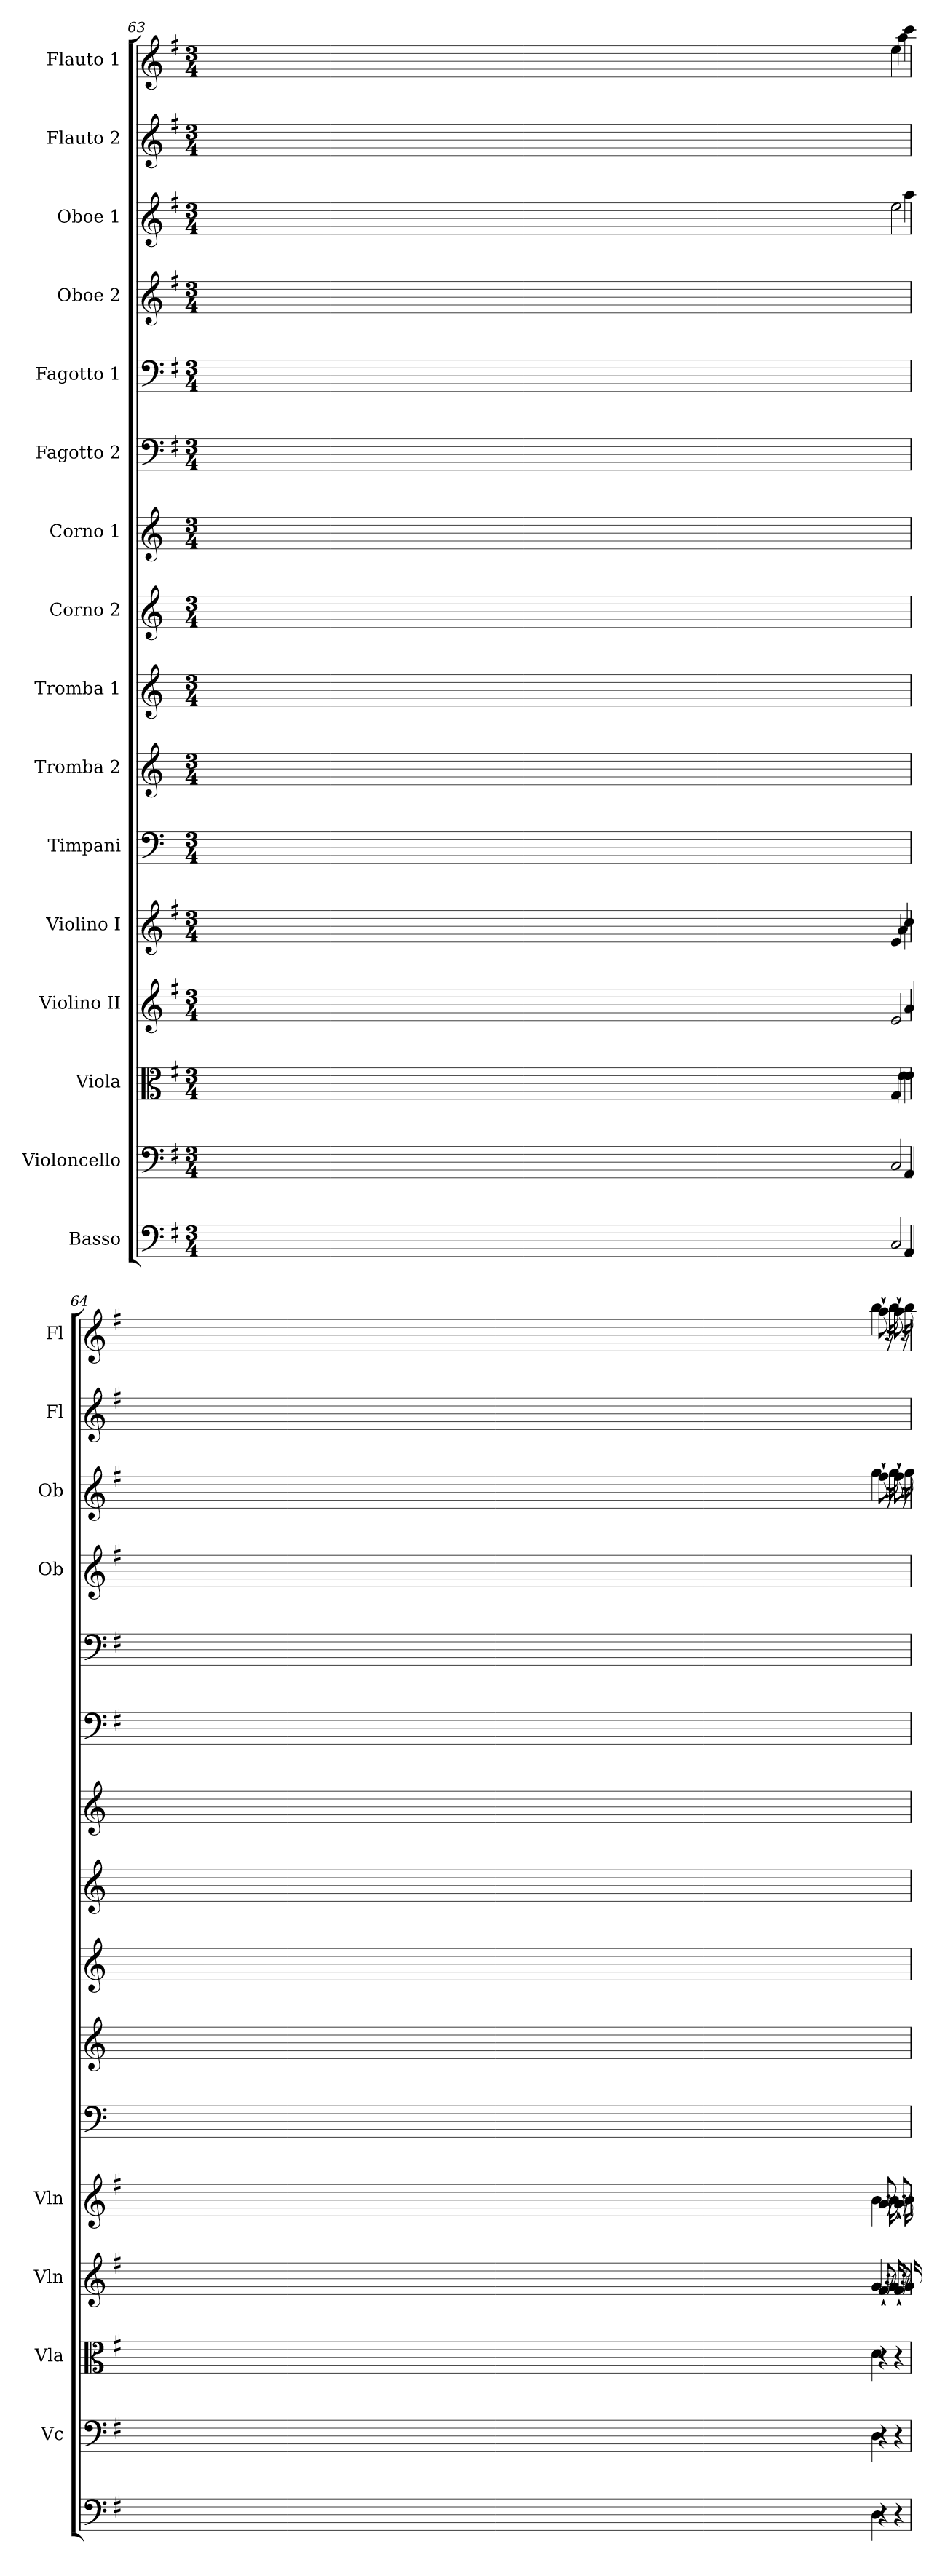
**kern	**kern	**kern	**kern	**kern	**kern	**kern	**kern	**kern	**kern	**kern	**kern	**kern	**kern	**kern	**kern
*part16	*part15	*part14	*part13	*part12	*part11	*part10	*part9	*part8	*part7	*part6	*part5	*part4	*part3	*part2	*part1
*staff16	*staff15	*staff14	*staff13	*staff12	*staff11	*staff10	*staff9	*staff8	*staff7	*staff6	*staff5	*staff4	*staff3	*staff2	*staff1
*I"Basso	*I"Violoncello	*I"Viola	*I"Violino II	*I"Violino I	*I"Timpani	*I"Tromba 2	*I"Tromba 1	*I"Corno 2	*I"Corno 1	*I"Fagotto 2	*I"Fagotto 1	*I"Oboe 2	*I"Oboe 1	*I"Flauto 2	*I"Flauto 1
*	*I'Vc	*I'Vla	*I'Vln	*I'Vln	*	*	*	*	*	*	*	*I'Ob	*I'Ob	*I'Fl	*I'Fl
*clefF4	*clefF4	*clefC3	*clefG2	*clefG2	*clefF4	*clefG2	*clefG2	*clefG2	*clefG2	*clefF4	*clefF4	*clefG2	*clefG2	*clefG2	*clefG2
*ITrd7c12	*	*	*	*	*	*ITrd1c2	*ITrd1c2	*ITrd3c5	*ITrd3c5	*	*	*	*	*	*
*k[f#]	*k[f#]	*k[f#]	*k[f#]	*k[f#]	*	*	*	*	*	*k[f#]	*k[f#]	*k[f#]	*k[f#]	*k[f#]	*k[f#]
*M3/4	*M3/4	*M3/4	*M3/4	*M3/4	*M3/4	*M3/4	*M3/4	*M3/4	*M3/4	*M3/4	*M3/4	*M3/4	*M3/4	*M3/4	*M3/4
=63	=63	=63	=63	=63	=63	=63	=63	=63	=63	=63	=63	=63	=63	=63	=63
1ryy	1ryy	1ryy	1ryy	1ryy	1ryy	1ryy	1ryy	1ryy	1ryy	1ryy	1ryy	1ryy	1ryy	1ryy	1ryy
1ryy	1ryy	1ryy	1ryy	1ryy	1ryy	1ryy	1ryy	1ryy	1ryy	1ryy	1ryy	1ryy	1ryy	1ryy	1ryy
1ryy	1ryy	1ryy	1ryy	1ryy	1ryy	1ryy	1ryy	1ryy	1ryy	1ryy	1ryy	1ryy	1ryy	1ryy	1ryy
1ryy	1ryy	1ryy	1ryy	1ryy	1ryy	1ryy	1ryy	1ryy	1ryy	1ryy	1ryy	1ryy	1ryy	1ryy	1ryy
1ryy	1ryy	1ryy	1ryy	1ryy	1ryy	1ryy	1ryy	1ryy	1ryy	1ryy	1ryy	1ryy	1ryy	1ryy	1ryy
1ryy	1ryy	1ryy	1ryy	1ryy	1ryy	1ryy	1ryy	1ryy	1ryy	1ryy	1ryy	1ryy	1ryy	1ryy	1ryy
1ryy	1ryy	1ryy	1ryy	1ryy	1ryy	1ryy	1ryy	1ryy	1ryy	1ryy	1ryy	1ryy	1ryy	1ryy	1ryy
1ryy	1ryy	1ryy	1ryy	1ryy	1ryy	1ryy	1ryy	1ryy	1ryy	1ryy	1ryy	1ryy	1ryy	1ryy	1ryy
1ryy	1ryy	1ryy	1ryy	1ryy	1ryy	1ryy	1ryy	1ryy	1ryy	1ryy	1ryy	1ryy	1ryy	1ryy	1ryy
1ryy	1ryy	1ryy	1ryy	1ryy	1ryy	1ryy	1ryy	1ryy	1ryy	1ryy	1ryy	1ryy	1ryy	1ryy	1ryy
1ryy	1ryy	1ryy	1ryy	1ryy	1ryy	1ryy	1ryy	1ryy	1ryy	1ryy	1ryy	1ryy	1ryy	1ryy	1ryy
1ryy	1ryy	1ryy	1ryy	1ryy	1ryy	1ryy	1ryy	1ryy	1ryy	1ryy	1ryy	1ryy	1ryy	1ryy	1ryy
1ryy	1ryy	1ryy	1ryy	1ryy	1ryy	1ryy	1ryy	1ryy	1ryy	1ryy	1ryy	1ryy	1ryy	1ryy	1ryy
1ryy	1ryy	1ryy	1ryy	1ryy	1ryy	1ryy	1ryy	1ryy	1ryy	1ryy	1ryy	1ryy	1ryy	1ryy	1ryy
1ryy	1ryy	1ryy	1ryy	1ryy	1ryy	1ryy	1ryy	1ryy	1ryy	1ryy	1ryy	1ryy	1ryy	1ryy	1ryy
1ryy	1ryy	1ryy	1ryy	1ryy	1ryy	1ryy	1ryy	1ryy	1ryy	1ryy	1ryy	1ryy	1ryy	1ryy	1ryy
1ryy	1ryy	1ryy	1ryy	1ryy	1ryy	1ryy	1ryy	1ryy	1ryy	1ryy	1ryy	1ryy	1ryy	1ryy	1ryy
1ryy	1ryy	1ryy	1ryy	1ryy	1ryy	1ryy	1ryy	1ryy	1ryy	1ryy	1ryy	1ryy	1ryy	1ryy	1ryy
1ryy	1ryy	1ryy	1ryy	1ryy	1ryy	1ryy	1ryy	1ryy	1ryy	1ryy	1ryy	1ryy	1ryy	1ryy	1ryy
1ryy	1ryy	1ryy	1ryy	1ryy	1ryy	1ryy	1ryy	1ryy	1ryy	1ryy	1ryy	1ryy	1ryy	1ryy	1ryy
1ryy	1ryy	1ryy	1ryy	1ryy	1ryy	1ryy	1ryy	1ryy	1ryy	1ryy	1ryy	1ryy	1ryy	1ryy	1ryy
1ryy	1ryy	1ryy	1ryy	1ryy	1ryy	1ryy	1ryy	1ryy	1ryy	1ryy	1ryy	1ryy	1ryy	1ryy	1ryy
1ryy	1ryy	1ryy	1ryy	1ryy	1ryy	1ryy	1ryy	1ryy	1ryy	1ryy	1ryy	1ryy	1ryy	1ryy	1ryy
1ryy	1ryy	1ryy	1ryy	1ryy	1ryy	1ryy	1ryy	1ryy	1ryy	1ryy	1ryy	1ryy	1ryy	1ryy	1ryy
1ryy	1ryy	1ryy	1ryy	1ryy	1ryy	1ryy	1ryy	1ryy	1ryy	1ryy	1ryy	1ryy	1ryy	1ryy	1ryy
1ryy	1ryy	1ryy	1ryy	1ryy	1ryy	1ryy	1ryy	1ryy	1ryy	1ryy	1ryy	1ryy	1ryy	1ryy	1ryy
1ryy	1ryy	1ryy	1ryy	1ryy	1ryy	1ryy	1ryy	1ryy	1ryy	1ryy	1ryy	1ryy	1ryy	1ryy	1ryy
1ryy	1ryy	1ryy	1ryy	1ryy	1ryy	1ryy	1ryy	1ryy	1ryy	1ryy	1ryy	1ryy	1ryy	1ryy	1ryy
1ryy	1ryy	1ryy	1ryy	1ryy	1ryy	1ryy	1ryy	1ryy	1ryy	1ryy	1ryy	1ryy	1ryy	1ryy	1ryy
1ryy	1ryy	1ryy	1ryy	1ryy	1ryy	1ryy	1ryy	1ryy	1ryy	1ryy	1ryy	1ryy	1ryy	1ryy	1ryy
1ryy	1ryy	1ryy	1ryy	1ryy	1ryy	1ryy	1ryy	1ryy	1ryy	1ryy	1ryy	1ryy	1ryy	1ryy	1ryy
1ryy	1ryy	1ryy	1ryy	1ryy	1ryy	1ryy	1ryy	1ryy	1ryy	1ryy	1ryy	1ryy	1ryy	1ryy	1ryy
1ryy	1ryy	1ryy	1ryy	1ryy	1ryy	1ryy	1ryy	1ryy	1ryy	1ryy	1ryy	1ryy	1ryy	1ryy	1ryy
1ryy	1ryy	1ryy	1ryy	1ryy	1ryy	1ryy	1ryy	1ryy	1ryy	1ryy	1ryy	1ryy	1ryy	1ryy	1ryy
1ryy	1ryy	1ryy	1ryy	1ryy	1ryy	1ryy	1ryy	1ryy	1ryy	1ryy	1ryy	1ryy	1ryy	1ryy	1ryy
1ryy	1ryy	1ryy	1ryy	1ryy	1ryy	1ryy	1ryy	1ryy	1ryy	1ryy	1ryy	1ryy	1ryy	1ryy	1ryy
1ryy	1ryy	1ryy	1ryy	1ryy	1ryy	1ryy	1ryy	1ryy	1ryy	1ryy	1ryy	1ryy	1ryy	1ryy	1ryy
1ryy	1ryy	1ryy	1ryy	1ryy	1ryy	1ryy	1ryy	1ryy	1ryy	1ryy	1ryy	1ryy	1ryy	1ryy	1ryy
1ryy	1ryy	1ryy	1ryy	1ryy	1ryy	1ryy	1ryy	1ryy	1ryy	1ryy	1ryy	1ryy	1ryy	1ryy	1ryy
1ryy	1ryy	1ryy	1ryy	1ryy	1ryy	1ryy	1ryy	1ryy	1ryy	1ryy	1ryy	1ryy	1ryy	1ryy	1ryy
1ryy	1ryy	1ryy	1ryy	1ryy	1ryy	1ryy	1ryy	1ryy	1ryy	1ryy	1ryy	1ryy	1ryy	1ryy	1ryy
1ryy	1ryy	1ryy	1ryy	1ryy	1ryy	1ryy	1ryy	1ryy	1ryy	1ryy	1ryy	1ryy	1ryy	1ryy	1ryy
1ryy	1ryy	1ryy	1ryy	1ryy	1ryy	1ryy	1ryy	1ryy	1ryy	1ryy	1ryy	1ryy	1ryy	1ryy	1ryy
1ryy	1ryy	1ryy	1ryy	1ryy	1ryy	1ryy	1ryy	1ryy	1ryy	1ryy	1ryy	1ryy	1ryy	1ryy	1ryy
1ryy	1ryy	1ryy	1ryy	1ryy	1ryy	1ryy	1ryy	1ryy	1ryy	1ryy	1ryy	1ryy	1ryy	1ryy	1ryy
16ryy	16ryy	16ryy	16ryy	16ryy	16ryy	16ryy	16ryy	16ryy	16ryy	16ryy	16ryy	16ryy	16ryy	16ryy	16ryy
2CC	2C	4G	2e	4e	2.ryy	2.ryy	2.ryy	2.ryy	2.ryy	2.ryy	2.ryy	2.ryy	2ee	2.ryy	4ee
.	.	4e	.	4a	.	.	.	.	.	.	.	.	.	.	4aa
4AAA	4AA	4e	4a	4cc	.	.	.	.	.	.	.	.	4aa	.	4ccc
=64	=64	=64	=64	=64	=64	=64	=64	=64	=64	=64	=64	=64	=64	=64	=64
1ryy	1ryy	1ryy	1ryy	1ryy	1ryy	1ryy	1ryy	1ryy	1ryy	1ryy	1ryy	1ryy	1ryy	1ryy	1ryy
1ryy	1ryy	1ryy	1ryy	1ryy	1ryy	1ryy	1ryy	1ryy	1ryy	1ryy	1ryy	1ryy	1ryy	1ryy	1ryy
1ryy	1ryy	1ryy	1ryy	1ryy	1ryy	1ryy	1ryy	1ryy	1ryy	1ryy	1ryy	1ryy	1ryy	1ryy	1ryy
1ryy	1ryy	1ryy	1ryy	1ryy	1ryy	1ryy	1ryy	1ryy	1ryy	1ryy	1ryy	1ryy	1ryy	1ryy	1ryy
1ryy	1ryy	1ryy	1ryy	1ryy	1ryy	1ryy	1ryy	1ryy	1ryy	1ryy	1ryy	1ryy	1ryy	1ryy	1ryy
1ryy	1ryy	1ryy	1ryy	1ryy	1ryy	1ryy	1ryy	1ryy	1ryy	1ryy	1ryy	1ryy	1ryy	1ryy	1ryy
1ryy	1ryy	1ryy	1ryy	1ryy	1ryy	1ryy	1ryy	1ryy	1ryy	1ryy	1ryy	1ryy	1ryy	1ryy	1ryy
1ryy	1ryy	1ryy	1ryy	1ryy	1ryy	1ryy	1ryy	1ryy	1ryy	1ryy	1ryy	1ryy	1ryy	1ryy	1ryy
1ryy	1ryy	1ryy	1ryy	1ryy	1ryy	1ryy	1ryy	1ryy	1ryy	1ryy	1ryy	1ryy	1ryy	1ryy	1ryy
1ryy	1ryy	1ryy	1ryy	1ryy	1ryy	1ryy	1ryy	1ryy	1ryy	1ryy	1ryy	1ryy	1ryy	1ryy	1ryy
1ryy	1ryy	1ryy	1ryy	1ryy	1ryy	1ryy	1ryy	1ryy	1ryy	1ryy	1ryy	1ryy	1ryy	1ryy	1ryy
1ryy	1ryy	1ryy	1ryy	1ryy	1ryy	1ryy	1ryy	1ryy	1ryy	1ryy	1ryy	1ryy	1ryy	1ryy	1ryy
1ryy	1ryy	1ryy	1ryy	1ryy	1ryy	1ryy	1ryy	1ryy	1ryy	1ryy	1ryy	1ryy	1ryy	1ryy	1ryy
1ryy	1ryy	1ryy	1ryy	1ryy	1ryy	1ryy	1ryy	1ryy	1ryy	1ryy	1ryy	1ryy	1ryy	1ryy	1ryy
1ryy	1ryy	1ryy	1ryy	1ryy	1ryy	1ryy	1ryy	1ryy	1ryy	1ryy	1ryy	1ryy	1ryy	1ryy	1ryy
1ryy	1ryy	1ryy	1ryy	1ryy	1ryy	1ryy	1ryy	1ryy	1ryy	1ryy	1ryy	1ryy	1ryy	1ryy	1ryy
1ryy	1ryy	1ryy	1ryy	1ryy	1ryy	1ryy	1ryy	1ryy	1ryy	1ryy	1ryy	1ryy	1ryy	1ryy	1ryy
1ryy	1ryy	1ryy	1ryy	1ryy	1ryy	1ryy	1ryy	1ryy	1ryy	1ryy	1ryy	1ryy	1ryy	1ryy	1ryy
1ryy	1ryy	1ryy	1ryy	1ryy	1ryy	1ryy	1ryy	1ryy	1ryy	1ryy	1ryy	1ryy	1ryy	1ryy	1ryy
1ryy	1ryy	1ryy	1ryy	1ryy	1ryy	1ryy	1ryy	1ryy	1ryy	1ryy	1ryy	1ryy	1ryy	1ryy	1ryy
1ryy	1ryy	1ryy	1ryy	1ryy	1ryy	1ryy	1ryy	1ryy	1ryy	1ryy	1ryy	1ryy	1ryy	1ryy	1ryy
1ryy	1ryy	1ryy	1ryy	1ryy	1ryy	1ryy	1ryy	1ryy	1ryy	1ryy	1ryy	1ryy	1ryy	1ryy	1ryy
1ryy	1ryy	1ryy	1ryy	1ryy	1ryy	1ryy	1ryy	1ryy	1ryy	1ryy	1ryy	1ryy	1ryy	1ryy	1ryy
1ryy	1ryy	1ryy	1ryy	1ryy	1ryy	1ryy	1ryy	1ryy	1ryy	1ryy	1ryy	1ryy	1ryy	1ryy	1ryy
1ryy	1ryy	1ryy	1ryy	1ryy	1ryy	1ryy	1ryy	1ryy	1ryy	1ryy	1ryy	1ryy	1ryy	1ryy	1ryy
1ryy	1ryy	1ryy	1ryy	1ryy	1ryy	1ryy	1ryy	1ryy	1ryy	1ryy	1ryy	1ryy	1ryy	1ryy	1ryy
1ryy	1ryy	1ryy	1ryy	1ryy	1ryy	1ryy	1ryy	1ryy	1ryy	1ryy	1ryy	1ryy	1ryy	1ryy	1ryy
1ryy	1ryy	1ryy	1ryy	1ryy	1ryy	1ryy	1ryy	1ryy	1ryy	1ryy	1ryy	1ryy	1ryy	1ryy	1ryy
1ryy	1ryy	1ryy	1ryy	1ryy	1ryy	1ryy	1ryy	1ryy	1ryy	1ryy	1ryy	1ryy	1ryy	1ryy	1ryy
1ryy	1ryy	1ryy	1ryy	1ryy	1ryy	1ryy	1ryy	1ryy	1ryy	1ryy	1ryy	1ryy	1ryy	1ryy	1ryy
1ryy	1ryy	1ryy	1ryy	1ryy	1ryy	1ryy	1ryy	1ryy	1ryy	1ryy	1ryy	1ryy	1ryy	1ryy	1ryy
1ryy	1ryy	1ryy	1ryy	1ryy	1ryy	1ryy	1ryy	1ryy	1ryy	1ryy	1ryy	1ryy	1ryy	1ryy	1ryy
1ryy	1ryy	1ryy	1ryy	1ryy	1ryy	1ryy	1ryy	1ryy	1ryy	1ryy	1ryy	1ryy	1ryy	1ryy	1ryy
1ryy	1ryy	1ryy	1ryy	1ryy	1ryy	1ryy	1ryy	1ryy	1ryy	1ryy	1ryy	1ryy	1ryy	1ryy	1ryy
1ryy	1ryy	1ryy	1ryy	1ryy	1ryy	1ryy	1ryy	1ryy	1ryy	1ryy	1ryy	1ryy	1ryy	1ryy	1ryy
1ryy	1ryy	1ryy	1ryy	1ryy	1ryy	1ryy	1ryy	1ryy	1ryy	1ryy	1ryy	1ryy	1ryy	1ryy	1ryy
1ryy	1ryy	1ryy	1ryy	1ryy	1ryy	1ryy	1ryy	1ryy	1ryy	1ryy	1ryy	1ryy	1ryy	1ryy	1ryy
1ryy	1ryy	1ryy	1ryy	1ryy	1ryy	1ryy	1ryy	1ryy	1ryy	1ryy	1ryy	1ryy	1ryy	1ryy	1ryy
1ryy	1ryy	1ryy	1ryy	1ryy	1ryy	1ryy	1ryy	1ryy	1ryy	1ryy	1ryy	1ryy	1ryy	1ryy	1ryy
1ryy	1ryy	1ryy	1ryy	1ryy	1ryy	1ryy	1ryy	1ryy	1ryy	1ryy	1ryy	1ryy	1ryy	1ryy	1ryy
1ryy	1ryy	1ryy	1ryy	1ryy	1ryy	1ryy	1ryy	1ryy	1ryy	1ryy	1ryy	1ryy	1ryy	1ryy	1ryy
1ryy	1ryy	1ryy	1ryy	1ryy	1ryy	1ryy	1ryy	1ryy	1ryy	1ryy	1ryy	1ryy	1ryy	1ryy	1ryy
1ryy	1ryy	1ryy	1ryy	1ryy	1ryy	1ryy	1ryy	1ryy	1ryy	1ryy	1ryy	1ryy	1ryy	1ryy	1ryy
1ryy	1ryy	1ryy	1ryy	1ryy	1ryy	1ryy	1ryy	1ryy	1ryy	1ryy	1ryy	1ryy	1ryy	1ryy	1ryy
1ryy	1ryy	1ryy	1ryy	1ryy	1ryy	1ryy	1ryy	1ryy	1ryy	1ryy	1ryy	1ryy	1ryy	1ryy	1ryy
2ryy	2ryy	2ryy	2ryy	2ryy	2ryy	2ryy	2ryy	2ryy	2ryy	2ryy	2ryy	2ryy	2ryy	2ryy	2ryy
4ryy	4ryy	4ryy	4ryy	4ryy	4ryy	4ryy	4ryy	4ryy	4ryy	4ryy	4ryy	4ryy	4ryy	4ryy	4ryy
16ryy	16ryy	16ryy	16ryy	16ryy	16ryy	16ryy	16ryy	16ryy	16ryy	16ryy	16ryy	16ryy	16ryy	16ryy	16ryy
4DD	4D	4d	4g	4b	2.ryy	2.ryy	2.ryy	2.ryy	2.ryy	2.ryy	2.ryy	2.ryy	4gg	2.ryy	4bb
4r	4r	4r	8f#`	8a	.	.	.	.	.	.	.	.	8ff#`	.	8aa`
.	.	.	16r	16r	.	.	.	.	.	.	.	.	16r	.	16r
.	.	.	16g	16b	.	.	.	.	.	.	.	.	16gg	.	16bb
4r	4r	4r	8f#`	8a`	.	.	.	.	.	.	.	.	8ff#`	.	8aa`
.	.	.	16r	16r	.	.	.	.	.	.	.	.	16r	.	16r
.	.	.	16g	16b	.	.	.	.	.	.	.	.	16gg	.	16bb
=	=	=	=	=	=	=	=	=	=	=	=	=	=	=	=
*-	*-	*-	*-	*-	*-	*-	*-	*-	*-	*-	*-	*-	*-	*-	*-
